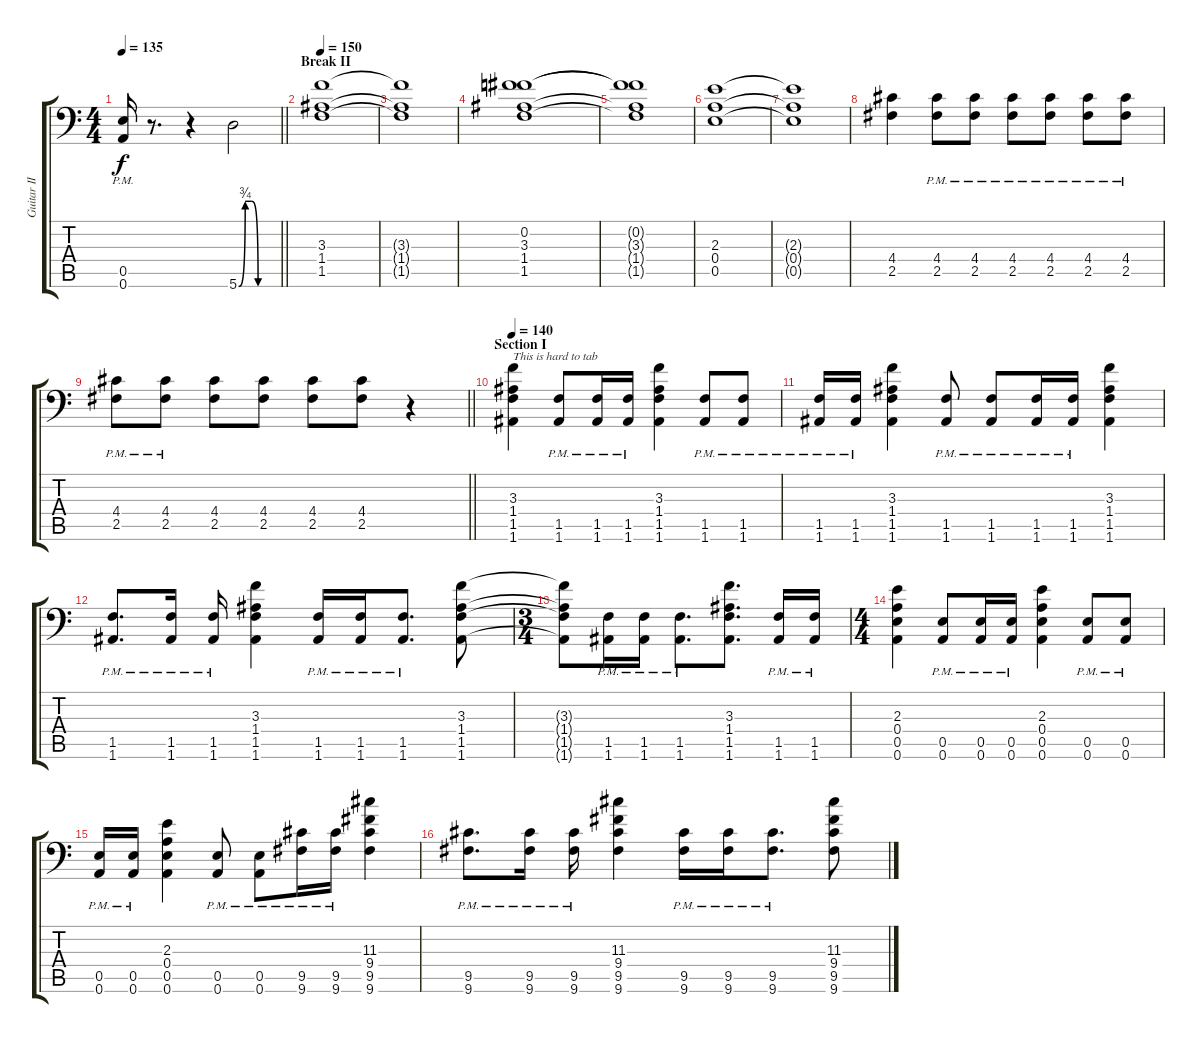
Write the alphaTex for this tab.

\track ("Guitar II" "Guitar II") {instrument overdrivenguitar}
\staff {score tabs}
\tuning (B3 Gb3 D3 A2 E2 A1) {hide}
\ts (4 4)
\tempo 135
\clef f4
\barLineRight lightlight
\ks c
(0.5{pm} 0.6{pm}).16{dy f} r.8{d} r.4 5.6{be (custom 0 0 10 3 20 3 30 0 60 0)}.2 |
\section ("" "Break II")
\tempo 150
(3.3 1.4 1.5).1 |
(3.3{t} 1.4{t} 1.5{t}).1 |
(0.2 3.3 1.4 1.5).1 |
(0.2{t} 3.3{t} 1.4{t} 1.5{t}).1 |
(2.3 0.4 0.5).1 |
(2.3{t} 0.4{t} 0.5{t}).1 |
(4.4 2.5).4 (4.4{pm} 2.5{pm}).8 (4.4{pm} 2.5{pm}).8 (4.4{pm} 2.5{pm}).8 (4.4{pm} 2.5{pm}).8 (4.4{pm} 2.5{pm}).8 (4.4{pm} 2.5{pm}).8 |
\barLineRight lightlight
(4.4{pm} 2.5{pm}).8 (4.4{pm} 2.5{pm}).8 (4.4 2.5).8 (4.4 2.5).8 (4.4 2.5).8 (4.4 2.5).8 r.4 |
\section ("" "Section I")
\tempo 140
(3.3 1.4 1.5 1.6).4{txt "This is hard to tab"} (1.5{pm} 1.6{pm}).8 (1.5{pm} 1.6{pm}).16 (1.5{pm} 1.6{pm}).16 (3.3 1.4 1.5 1.6).4 (1.5{pm} 1.6{pm}).8 (1.5{pm} 1.6{pm}).8 |
(1.5{pm} 1.6{pm}).16 (1.5{pm} 1.6{pm}).16 (3.3 1.4 1.5 1.6).4 (1.5{pm} 1.6{pm}).8 (1.5{pm} 1.6{pm}).8 (1.5{pm} 1.6{pm}).16 (1.5{pm} 1.6{pm}).16 (3.3 1.4 1.5 1.6).4 |
(1.5{pm} 1.6{pm}).8{d} (1.5{pm} 1.6{pm}).16 (1.5{pm} 1.6{pm}).16 (3.3 1.4 1.5 1.6).4 (1.5{pm} 1.6{pm}).16 (1.5{pm} 1.6{pm}).16 (1.5{pm} 1.6{pm}).8{d} (3.3 1.4 1.5 1.6).8 |
\ts (3 4)
(3.3{t} 1.4{t} 1.5{t} 1.6{t}).8 (1.5{pm} 1.6{pm}).16 (1.5{pm} 1.6{pm}).16 (1.5{pm} 1.6{pm}).8{d} (3.3 1.4 1.5 1.6).8{d} (1.5{pm} 1.6{pm}).16 (1.5{pm} 1.6{pm}).16 |
\ts (4 4)
(2.3 0.4 0.5 0.6).4 (0.5{pm} 0.6{pm}).8 (0.5{pm} 0.6{pm}).16 (0.5{pm} 0.6{pm}).16 (2.3 0.4 0.5 0.6).4 (0.5{pm} 0.6{pm}).8 (0.5{pm} 0.6{pm}).8 |
(0.5{pm} 0.6{pm}).16 (0.5{pm} 0.6{pm}).16 (2.3 0.4 0.5 0.6).4 (0.5{pm} 0.6{pm}).8 (0.5{pm} 0.6{pm}).8 (9.5{pm} 9.6{pm}).16 (9.5{pm} 9.6{pm}).16 (11.3 9.4 9.5 9.6).4 |
(9.5{pm} 9.6{pm}).8{d} (9.5{pm} 9.6{pm}).16 (9.5{pm} 9.6{pm}).16 (11.3 9.4 9.5 9.6).4 (9.5{pm} 9.6{pm}).16 (9.5{pm} 9.6{pm}).16 (9.5{pm} 9.6{pm}).8{d} (11.3 9.4 9.5 9.6).8
